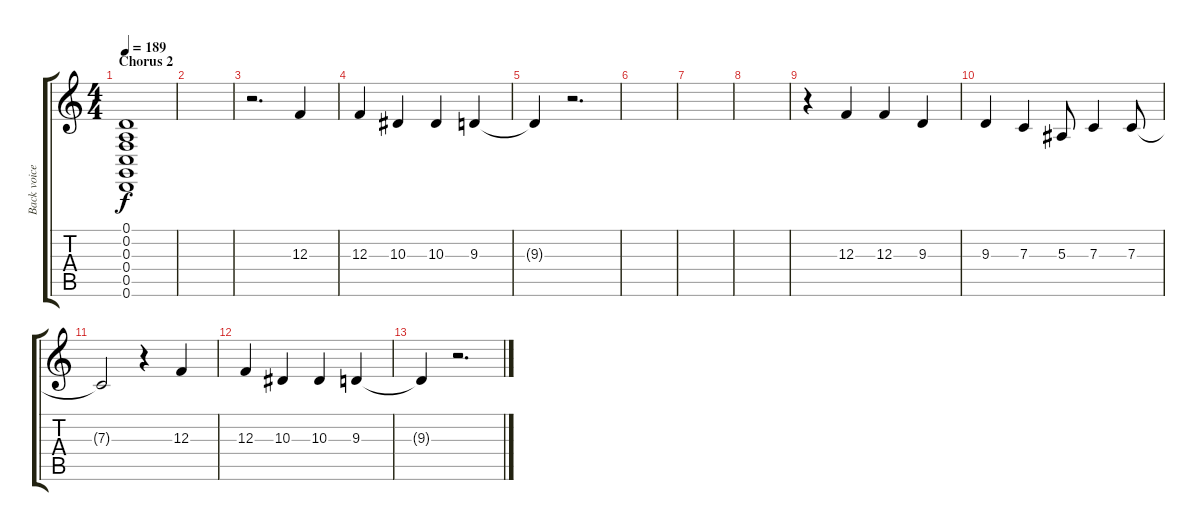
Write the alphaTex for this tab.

\track ("Back voice" "Back voice") {instrument oboe}
\staff {score tabs}
\tuning (D4 A3 F3 C3 G2 D2) {hide}
\ts (4 4)
\section ("" "Chorus 2")
\tempo 189
\clef g2
\ks c
(0.1{t} 0.2{t} 0.3{t} 0.4{t} 0.5{t} 0.6{t}).1{dy f} |
|
r.2{d volume 13 instrument oboe} 12.3.4 |
12.3.4 10.3.4 10.3.4 9.3.4 |
9.3{t}.4 r.2{d} |
|
|
|
r.4 12.3.4 12.3.4 9.3.4 |
9.3.4 7.3.4 5.3.8 7.3.4 7.3.8 |
7.3{t}.2 r.4 12.3.4 |
12.3.4 10.3.4 10.3.4 9.3.4 |
9.3{t}.4 r.2{d}
